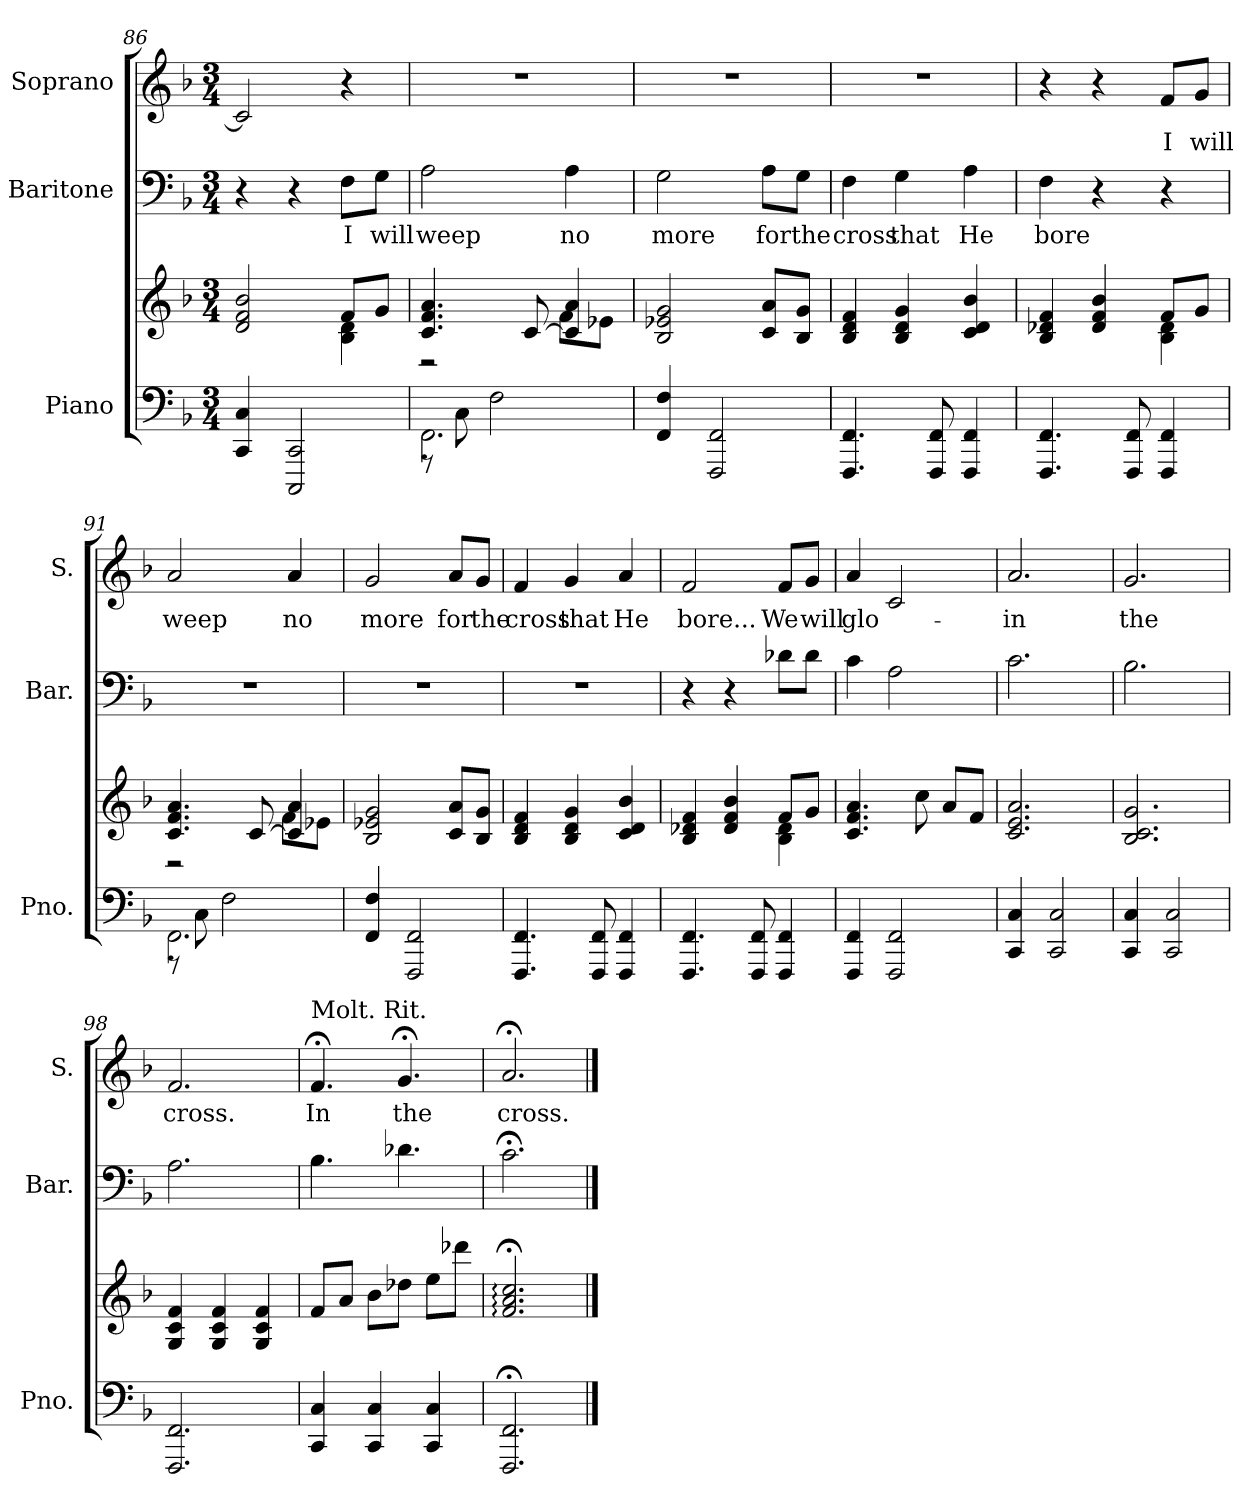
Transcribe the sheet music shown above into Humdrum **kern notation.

**kern	**kern	**kern	**text	**kern	**text
*part3	*part3	*part2	*part2	*part1	*part1
*staff4	*staff3	*staff2	*staff2	*staff1	*staff1
*I"Piano	*	*I"Baritone	*	*I"Soprano	*
*I'Pno.	*	*I'Bar.	*	*I'S.	*
*clefF4	*clefG2	*clefF4	*	*clefG2	*
*k[b-]	*k[b-]	*k[b-]	*	*k[b-]	*
*F:	*F:	*F:	*	*F:	*
*M3/4	*M3/4	*M3/4	*	*M3/4	*
=86	=86	=86	=86	=86	=86
*	*^	*	*	*	*
4CC/ 4C/	2d/ 2f/ 2b-/	2ryy	4r	.	2c/]	.
2CCC/ 2CC/	.	.	4r	.	.	.
.	8f/L	4B-\ 4d\	8F\L	I	4r	.
.	8g/J	.	8G\J	will	.	.
=87	=87	=87	=87	=87	=87	=87
*^	*	*	*	*	*	*
2.FF\	8r	4.c/ 4.f/ 4.a/	2r	2A\	weep	2.r	.
.	8C\	.	.	.	.	.	.
.	2F\	.	.	.	.	.	.
.	.	[8c/	.	.	.	.	.
.	.	4c/] 4a/	8f\L	4A\	no	.	.
.	.	.	8e-X\J	.	.	.	.
*v	*v	*	*	*	*	*	*
*	*v	*v	*	*	*	*
!!LO:PB:g=z
=88	=88	=88	=88	=88	=88
4FF/ 4F/	2B-/ 2e-X/ 2g/	2G\	more	2.r	.
2FFF/ 2FF/	.	.	.	.	.
.	8c/ 8a/L	8A\L	for	.	.
.	8B-/ 8g/J	8G\J	the	.	.
=89	=89	=89	=89	=89	=89
4.FFF/ 4.FF/	4B-/ 4d/ 4f/	4F\	cross	2.r	.
.	4B-/ 4d/ 4g/	4G\	that	.	.
8FFF/ 8FF/	.	.	.	.	.
4FFF/ 4FF/	4c/ 4d/ 4b-/	4A\	He	.	.
=90	=90	=90	=90	=90	=90
*	*^	*	*	*	*
4.FFF/ 4.FF/	4B-/ 4d-X/ 4f/	2ryy	4F\	bore	4r	.
.	4d-/ 4f/ 4b-/	.	4r	.	4r	.
8FFF/ 8FF/	.	.	.	.	.	.
4FFF/ 4FF/	4B-\ 4d-\	8f/L	4r	.	8f/L	I
.	.	8g/J	.	.	8g/J	will
=91	=91	=91	=91	=91	=91	=91
*^	*	*	*	*	*	*
2.FF\	8r	4.c/ 4.f/ 4.a/	2r	2.r	.	2a/	weep
.	8C\	.	.	.	.	.	.
.	2F\	.	.	.	.	.	.
.	.	[8c/	.	.	.	.	.
.	.	4c/] 4a/	8f\L	.	.	4a/	no
.	.	.	8e-X\J	.	.	.	.
*v	*v	*	*	*	*	*	*
*	*v	*v	*	*	*	*
=92	=92	=92	=92	=92	=92
4FF/ 4F/	2B-/ 2e-X/ 2g/	2.r	.	2g/	more
2FFF/ 2FF/	.	.	.	.	.
.	8c/ 8a/L	.	.	8a/L	for
.	8B-/ 8g/J	.	.	8g/J	the
!!LO:LB:g=z
=93	=93	=93	=93	=93	=93
4.FFF/ 4.FF/	4B-/ 4d/ 4f/	2.r	.	4f/	cross
.	4B-/ 4d/ 4g/	.	.	4g/	that
8FFF/ 8FF/	.	.	.	.	.
4FFF/ 4FF/	4c/ 4d/ 4b-/	.	.	4a/	He
=94	=94	=94	=94	=94	=94
*	*^	*	*	*	*
4.FFF/ 4.FF/	4B-/ 4d-X/ 4f/	2ryy	4r	.	2f/	bore...
.	4d-/ 4f/ 4b-/	.	4r	.	.	.
8FFF/ 8FF/	.	.	.	.	.	.
4FFF/ 4FF/	4B-\ 4d-\	8f/L	8d-X\L	.	8f/L	We
.	.	8g/J	8d-\J	.	8g/J	will
*	*v	*v	*	*	*	*
=95	=95	=95	=95	=95	=95
4FFF/ 4FF/	4.c/ 4.f/ 4.a/	4c\	.	4a/	glo-
2FFF/ 2FF/	.	2A\	.	2c/	.
.	8cc\	.	.	.	.
.	8a/L	.	.	.	.
.	8f/J	.	.	.	.
=96	=96	=96	=96	=96	=96
4CC/ 4C/	2.c/ 2.e/ 2.a/	2.c\	.	2.a/	in
2CC/ 2C/	.	.	.	.	.
=97	=97	=97	=97	=97	=97
4CC/ 4C/	2.B-/ 2.c/ 2.g/	2.B-\	.	2.g/	the
2CC/ 2C/	.	.	.	.	.
=98	=98	=98	=98	=98	=98
2.FFF/ 2.FF/	4G/ 4c/ 4f/	2.A\	.	2.f/	cross.
.	4G/ 4c/ 4f/	.	.	.	.
.	4G/ 4c/ 4f/	.	.	.	.
=99	=99	=99	=99	=99	=99
!	!	!	!	!LO:TX:a:t=Molt. Rit.	!
4CC/ 4C/	8f/L	4.B-\	.	4.f;</	In
.	8a/J	.	.	.	.
4CC/ 4C/	8b-\L	.	.	.	.
.	8dd-X\J	4.d-X\	.	4.g;</	the
4CC/ 4C/	8ee\L	.	.	.	.
.	8ddd-X\J	.	.	.	.
!!LO:PB:g=z
=100	=100	=100	=100	=100	=100
2.FFF/;< 2.FF/;<	2.f/;<: 2.a/;<: 2.cc/;<:	2.c;<\	.	2.a;</	cross.
==	==	==	==	==	==
*-	*-	*-	*-	*-	*-
